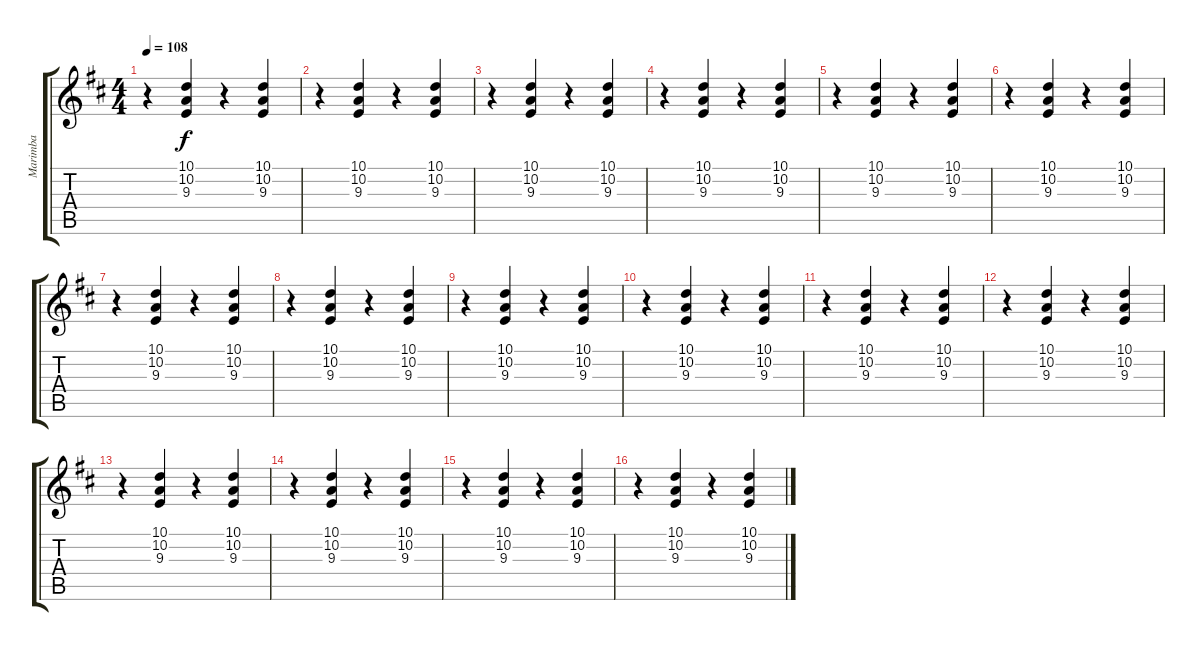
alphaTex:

\track ("Marimba" "Marimba") {instrument marimba}
\staff {score tabs}
\tuning (E4 B3 G3 D3 A2 E2) {hide}
\ts (4 4)
\tempo 108
\clef g2
\ks d
r.4{dy f} (10.1 10.2 9.3).4 r.4 (10.1 10.2 9.3).4 |
r.4 (10.1 10.2 9.3).4 r.4 (10.1 10.2 9.3).4 |
r.4 (10.1 10.2 9.3).4 r.4 (10.1 10.2 9.3).4 |
r.4 (10.1 10.2 9.3).4 r.4 (10.1 10.2 9.3).4 |
r.4 (10.1 10.2 9.3).4 r.4 (10.1 10.2 9.3).4 |
r.4 (10.1 10.2 9.3).4 r.4 (10.1 10.2 9.3).4 |
r.4 (10.1 10.2 9.3).4 r.4 (10.1 10.2 9.3).4 |
r.4 (10.1 10.2 9.3).4 r.4 (10.1 10.2 9.3).4 |
r.4 (10.1 10.2 9.3).4 r.4 (10.1 10.2 9.3).4 |
r.4 (10.1 10.2 9.3).4 r.4 (10.1 10.2 9.3).4 |
r.4 (10.1 10.2 9.3).4 r.4 (10.1 10.2 9.3).4 |
r.4 (10.1 10.2 9.3).4 r.4 (10.1 10.2 9.3).4 |
r.4 (10.1 10.2 9.3).4 r.4 (10.1 10.2 9.3).4 |
r.4 (10.1 10.2 9.3).4 r.4 (10.1 10.2 9.3).4 |
r.4 (10.1 10.2 9.3).4 r.4 (10.1 10.2 9.3).4 |
r.4 (10.1 10.2 9.3).4 r.4 (10.1 10.2 9.3).4
